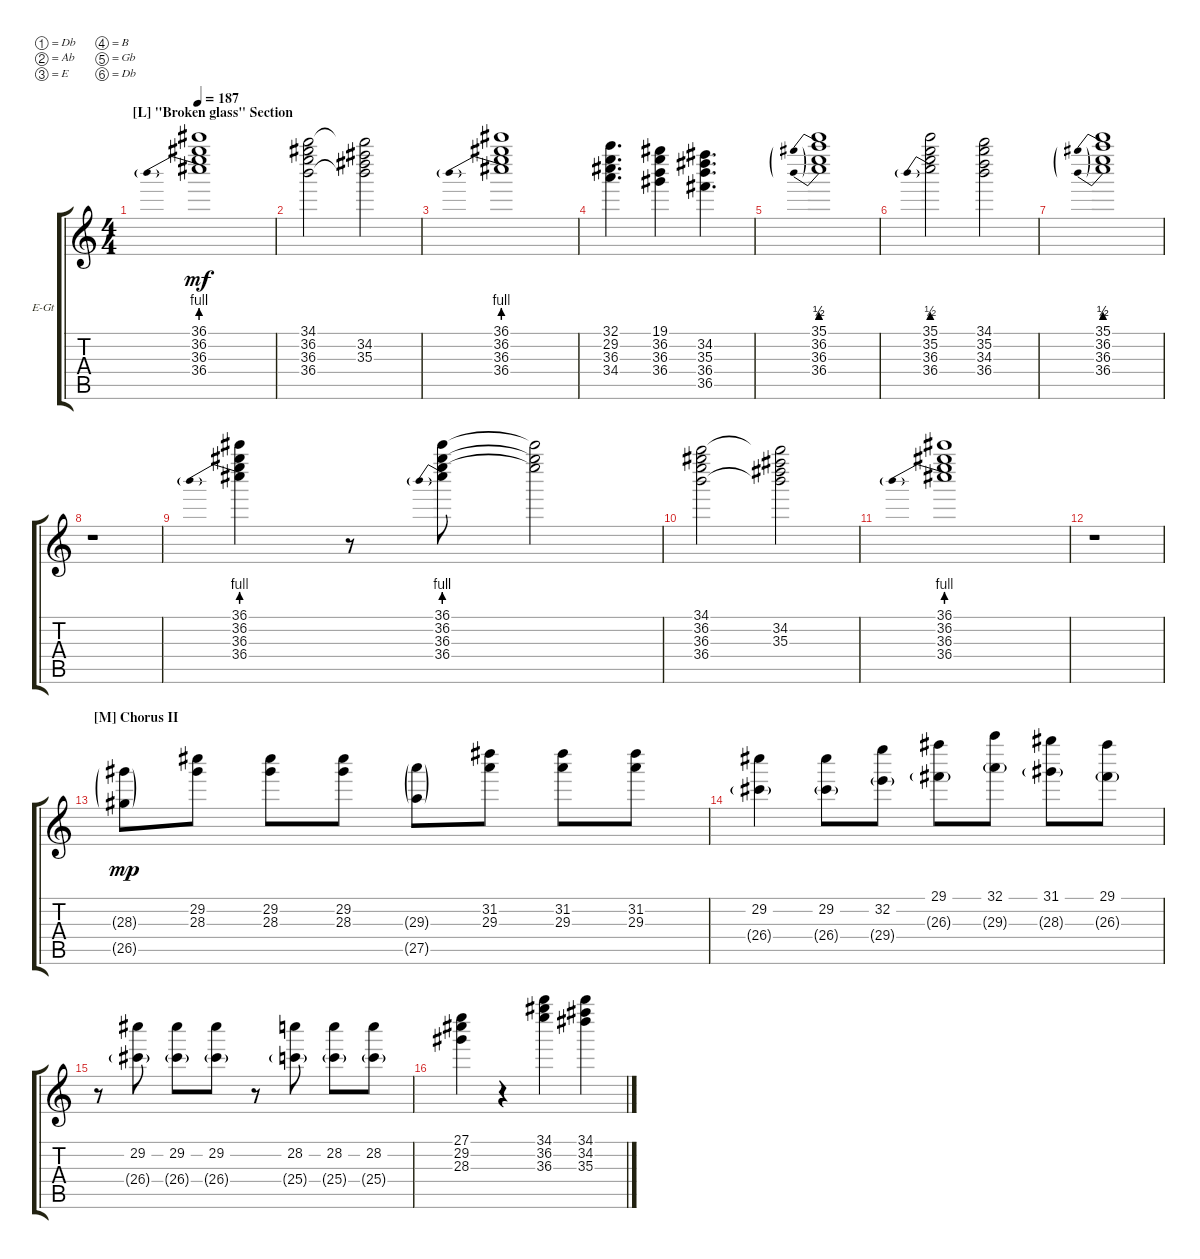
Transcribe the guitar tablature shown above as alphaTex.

\defaultSystemsLayout 4
\bracketExtendMode groupsimilarinstruments
\firstSystemTrackNameOrientation horizontal
\otherSystemsTrackNameOrientation horizontal
\track ("Synth III" "E-Gt") {instrument stringensemble1}
\staff {score tabs}
\tuning (Db4 Ab3 E3 B2 Gb2 Db2)
\displaytranspose 12
\ts (4 4)
\section ("L" "\"Broken glass\" Section")
\tempo 187
\clef g2
\scale
0.333333
\ks c
(36.1 36.2 36.3 36.4{be (prebend 0 4 60 4)}).1{dy mf} |
\scale
0.333333 (34.1 36.2 36.3 36.4).2 (34.1{t} 34.2 35.3 36.4{t}).2 |
\scale
0.333333 (36.1 36.2 36.3 36.4{be (prebend 0 4 60 4)}).1 |
\scale
0.333333 (32.1 36.3 29.2 34.4).4{d} (36.2 36.3 36.4 19.1).4 (34.2 35.3 36.4 36.5).4{d} |
\scale
0.333333 (35.1 36.3 36.2{be (prebend 0 2 60 2)} 36.4{be (prebend 0 2 60 2)}).1 |
\scale
0.333333 (35.1 35.2 36.3 36.4{be (prebend 0 2 60 2)}).2 (34.1 35.2 34.3 36.4).2 |
\scale
0.333333 (35.1 36.3 36.2{be (prebend 0 2 60 2)} 36.4{be (prebend 0 2 60 2)}).1 |
\scale
0.333333 r.1 |
\scale
0.333333 (36.1 36.2 36.3 36.4{be (prebend 0 4 60 4)}).4 r.8 (36.1 36.2 36.3 36.4{be (prebend 0 4 60 4)}).8 (36.1{t} 36.2{t} 36.3{t}).2 |
\scale
0.333333 (34.1 36.2 36.3 36.4).2 (34.1{t} 34.2 35.3 36.4{t}).2 |
\scale
0.333333 (36.1 36.2 36.3 36.4{be (prebend 0 4 60 4)}).1 |
\scale
0.333333 r.1 |
\section ("M" "Chorus II")
\scale
0.333333 (28.3{g} 26.5{g}).8{dy mp} (29.2 28.3).8 (29.2 28.3).8 (29.2 28.3).8 (29.3{g} 27.5{g}).8 (31.2 29.3).8 (31.2 29.3).8 (31.2 29.3).8 |
\scale
0.333333 (29.2 26.4{g}).4 (29.2 26.4{g}).8 (32.2 29.4{g}).8 (29.1 26.3{g}).8 (32.1 29.3{g}).8 (31.1 28.3{g}).8 (29.1 26.3{g}).8 |
\scale
0.333333 r.8 (29.2 26.4{g}).8 (29.2 26.4{g}).8 (29.2 26.4{g}).8 r.8 (28.2 25.4{g}).8 (28.2 25.4{g}).8 (28.2 25.4{g}).8 |
\scale
0.333333 (27.1 29.2 28.3).4 r.4 (34.1 36.2 36.3).4 (34.1 34.2 35.3).4
